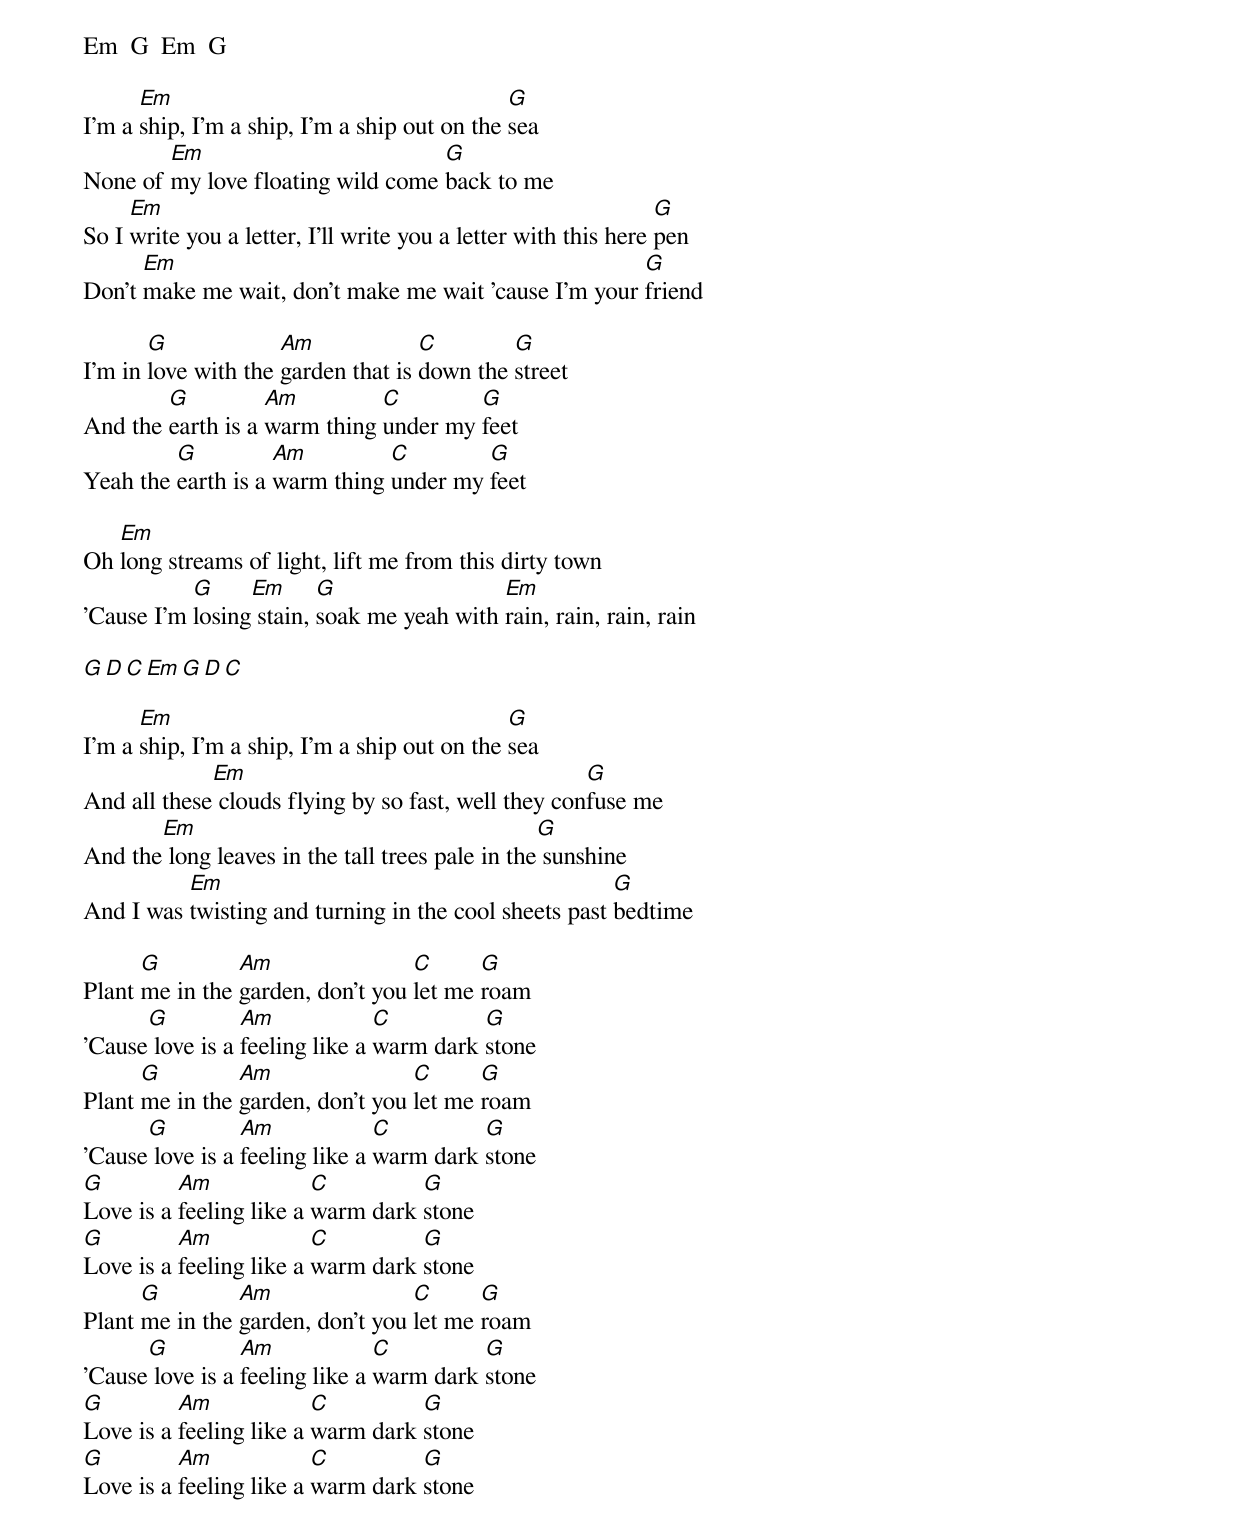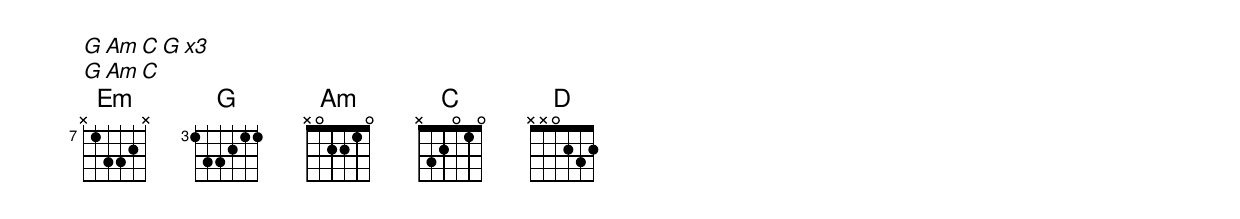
Em   x7998x
G    355433

Em  G  Em  G

      Em                                      G
I'm a ship, I'm a ship, I'm a ship out on the sea
        Em                         G
None of my love floating wild come back to me
     Em                                                         G
So I write you a letter, I'll write you a letter with this here pen
      Em                                               G
Don't make me wait, don't make me wait 'cause I'm your friend

       G             Am             C        G
I'm in love with the garden that is down the street
        G          Am         C        G
And the earth is a warm thing under my feet
         G          Am         C        G
Yeah the earth is a warm thing under my feet

   Em
Oh long streams of light, lift me from this dirty town
           G     Em      G                 Em
'Cause I'm losing stain, soak me yeah with rain, rain, rain, rain

G  D  C  Em  G  D  C

      Em                                      G
I'm a ship, I'm a ship, I'm a ship out on the sea
             Em                                      G
And all these clouds flying by so fast, well they confuse me
       Em                                        G
And the long leaves in the tall trees pale in the sunshine
          Em                                           G
And I was twisting and turning in the cool sheets past bedtime

      G         Am                C      G
Plant me in the garden, don't you let me roam
      G          Am             C         G
'Cause love is a feeling like a warm dark stone
      G         Am                C      G
Plant me in the garden, don't you let me roam
      G          Am             C         G
'Cause love is a feeling like a warm dark stone
G         Am             C         G
Love is a feeling like a warm dark stone
G         Am             C         G
Love is a feeling like a warm dark stone
      G         Am                C      G
Plant me in the garden, don't you let me roam
      G          Am             C         G
'Cause love is a feeling like a warm dark stone
G         Am             C         G
Love is a feeling like a warm dark stone
G         Am             C         G
Love is a feeling like a warm dark stone

G  Am  C  G  x3
G  Am  C
